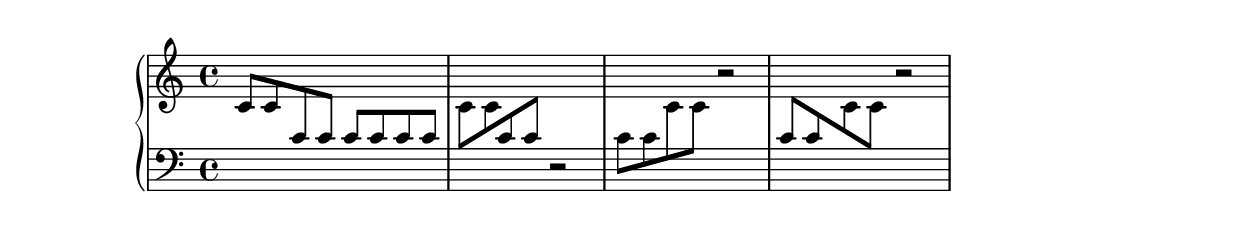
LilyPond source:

\version "1.5.68"
\header{
texidoc="
Beams can be typeset over fixed distance aligned staves, beam
beautification doesn't really work, but knees do. Beams should be
behave well, wherever the switching point is.
"
}
\score{
	\context PianoStaff <
	\context Staff=one \notes\relative c'{
		\stemUp [c8 c \translator Staff=two \stemUp c c]
		[c c c c]
		\translator Staff=one
		\stemDown [c8 c \translator Staff=two \stemUp c c]
		r2
		\stemDown [c8 c \translator Staff=one \stemDown c c]
		r2
		\translator Staff=two
		\stemUp [c8 c \translator Staff=one \stemDown c c]
		r2
	}
	\context Staff=two \notes\relative c'{
		\clef bass
		s1
		s1
		s1
		s1
	}
	>
}


